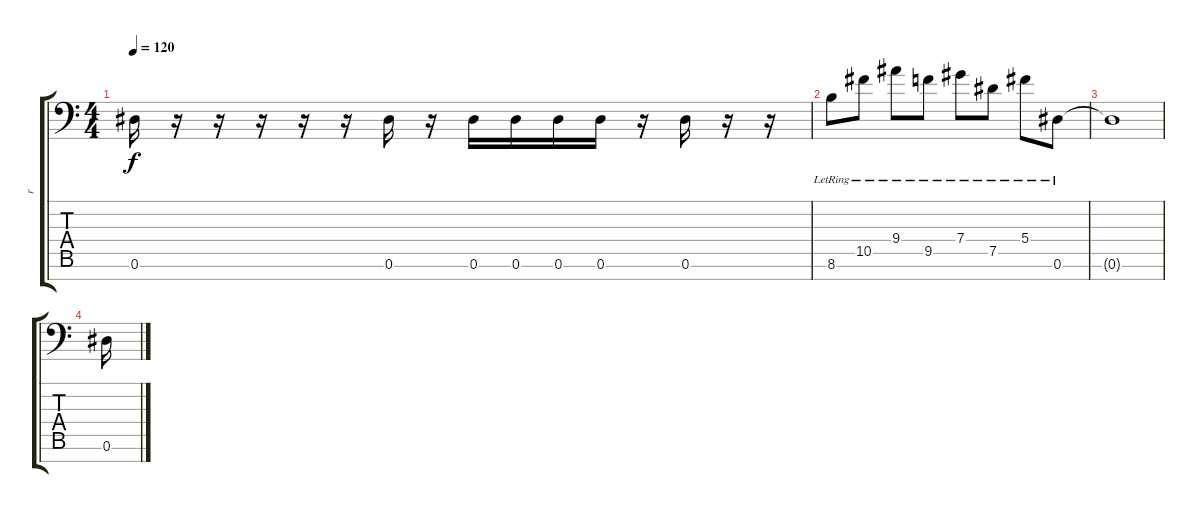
\track ("r" "r") {instrument distortionguitar}
\staff {score tabs}
\tuning (Eb4 Bb3 Gb3 Db3 Ab2 Eb2 Ab1) {hide}
\ts (4 4)
\tempo 120
\clef f4
\ks c
0.6.16{dy f} r.16 r.16 r.16 r.16 r.16 0.6.16 r.16 0.6.16 0.6.16 0.6.16 0.6.16 r.16 0.6.16 r.16 r.16 |
8.6{lr}.8 10.5{lr}.8 9.4{lr}.8 9.5{lr}.8 7.4{lr}.8 7.5{lr}.8 5.4{lr}.8 0.6{lr}.8 |
0.6{t}.1 |
0.6.16
